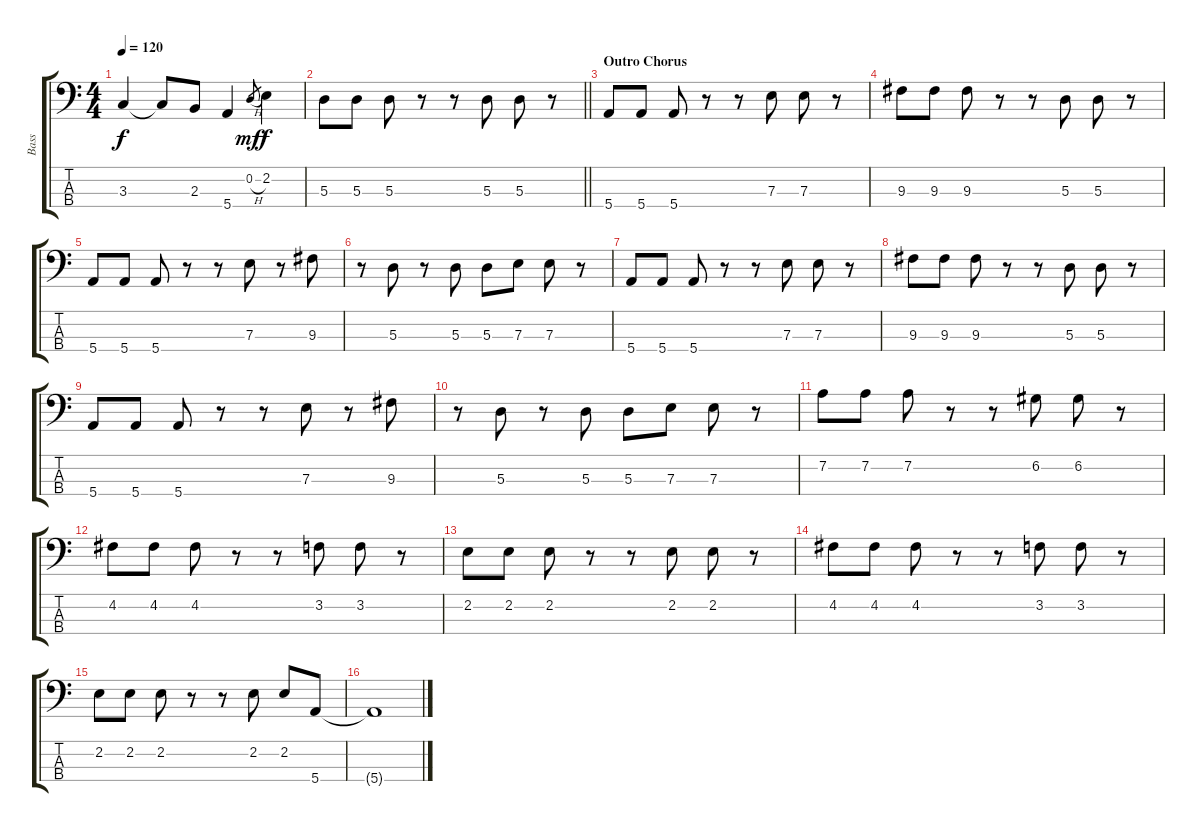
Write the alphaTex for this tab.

\track ("Bass" "Bass") {instrument electricbassfinger}
\staff {score tabs}
\tuning (G2 D2 A1 E1) {hide}
\ts (4 4)
\tempo 120
\clef f4
\ks c
3.3.4{dy f} 3.3{t}.8 2.3.8 5.4.4 0.2{h}.8{gr dy mf} 2.2.4{dy f} |
\barLineRight lightlight
5.3.8 5.3.8 5.3.8 r.8 r.8 5.3.8 5.3.8 r.8 |
\section ("" "Outro Chorus")
5.4.8 5.4.8 5.4.8 r.8 r.8 7.3.8 7.3.8 r.8 |
9.3.8 9.3.8 9.3.8 r.8 r.8 5.3.8 5.3.8 r.8 |
5.4.8 5.4.8 5.4.8 r.8 r.8 7.3.8 r.8 9.3.8 |
r.8 5.3.8 r.8 5.3.8 5.3.8 7.3.8 7.3.8 r.8 |
5.4.8 5.4.8 5.4.8 r.8 r.8 7.3.8 7.3.8 r.8 |
9.3.8 9.3.8 9.3.8 r.8 r.8 5.3.8 5.3.8 r.8 |
5.4.8 5.4.8 5.4.8 r.8 r.8 7.3.8 r.8 9.3.8 |
r.8 5.3.8 r.8 5.3.8 5.3.8 7.3.8 7.3.8 r.8 |
7.2.8 7.2.8 7.2.8 r.8 r.8 6.2.8 6.2.8 r.8 |
4.2.8 4.2.8 4.2.8 r.8 r.8 3.2.8 3.2.8 r.8 |
2.2.8 2.2.8 2.2.8 r.8 r.8 2.2.8 2.2.8 r.8 |
4.2.8 4.2.8 4.2.8 r.8 r.8 3.2.8 3.2.8 r.8 |
2.2.8 2.2.8 2.2.8 r.8 r.8 2.2.8 2.2.8 5.4.8 |
5.4{t}.1
